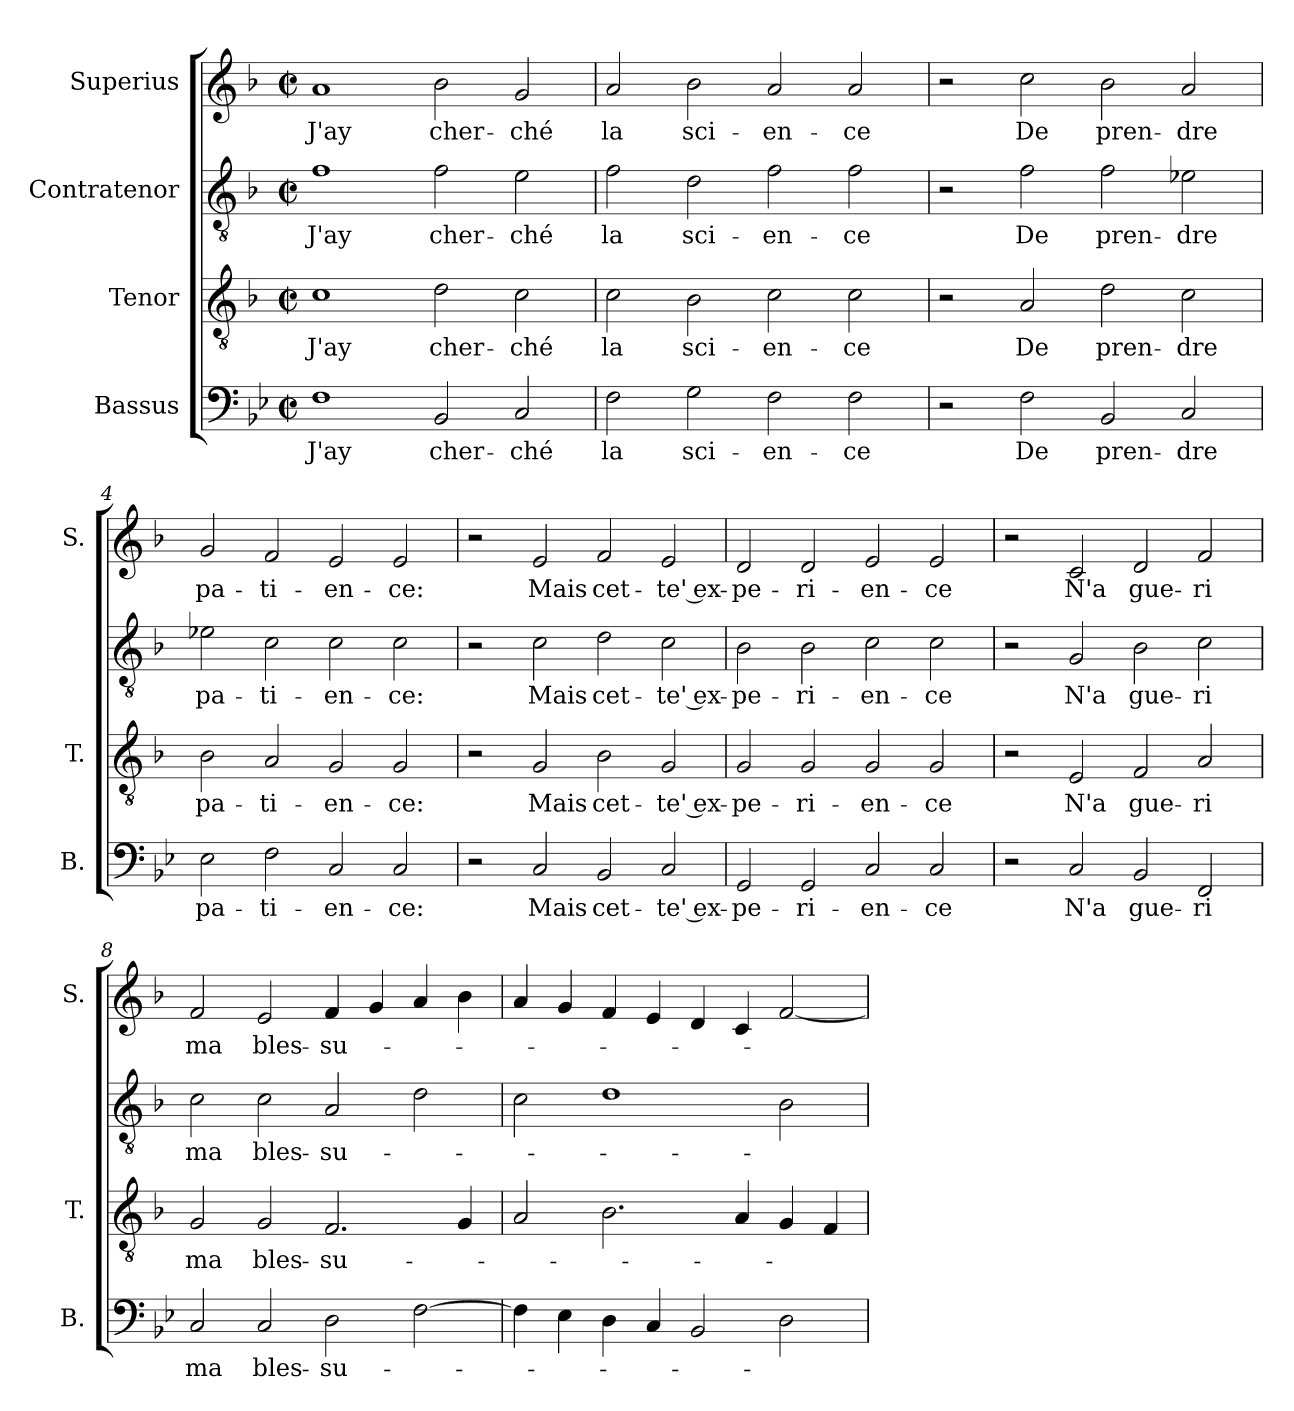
**kern	**text	**kern	**text	**kern	**text	**kern	**text
*part4	*part4	*part3	*part3	*part2	*part2	*part1	*part1
*staff4	*staff4	*staff3	*staff3	*staff2	*staff2	*staff1	*staff1
*I"Bassus	*	*I"Tenor	*	*I"Contratenor	*	*I"Superius	*
*I'B.	*	*I'T.	*	*	*	*I'S.	*
*clefF4	*	*clefGv2	*	*clefGv2	*	*clefG2	*
*k[b-e-]	*	*k[b-]	*	*k[b-]	*	*k[b-]	*
*B-:	*	*F:	*	*F:	*	*F:	*
*M2/2	*	*M2/2	*	*M2/2	*	*M2/2	*
*met(c|)	*	*met(c|)	*	*met(c|)	*	*met(c|)	*
=1	=1	=1	=1	=1	=1	=1	=1
1F\	J'ay	1c\	J'ay	1f\	J'ay	1a/	J'ay
2BB-/	cher-	2d\	cher-	2f\	cher-	2b-\	cher-
2C/	-ché	2c\	-ché	2e\	-ché	2g/	-ché
=2	=2	=2	=2	=2	=2	=2	=2
2F\	la	2c\	la	2f\	la	2a/	la
2G\	sci-	2B-\	sci-	2d\	sci-	2b-\	sci-
2F\	-en-	2c\	-en-	2f\	-en-	2a/	-en-
2F\	-ce	2c\	-ce	2f\	-ce	2a/	-ce
=3	=3	=3	=3	=3	=3	=3	=3
2r	.	2r	.	2r	.	2r	.
2F\	De	2A/	De	2f\	De	2cc\	De
2BB-/	pren-	2d\	pren-	2f\	pren-	2b-\	pren-
2C/	-dre	2c\	-dre	2e-X\	-dre	2a/	-dre
=4	=4	=4	=4	=4	=4	=4	=4
2E-\	pa-	2B-\	pa-	2e-X\	pa-	2g/	pa-
2F\	-ti-	2A/	-ti-	2c\	-ti-	2f/	-ti-
2C/	-en-	2G/	-en-	2c\	-en-	2e/	-en-
2C/	-ce:	2G/	-ce:	2c\	-ce:	2e/	-ce:
=5	=5	=5	=5	=5	=5	=5	=5
2r	.	2r	.	2r	.	2r	.
2C/	Mais	2G/	Mais	2c\	Mais	2e/	Mais
2BB-/	cet-	2B-\	cet-	2d\	cet-	2f/	cet-
2C/	-te' ex-	2G/	-te' ex-	2c\	-te' ex-	2e/	-te' ex-
=6	=6	=6	=6	=6	=6	=6	=6
2GG/	-pe-	2G/	-pe-	2B-\	-pe-	2d/	-pe-
2GG/	-ri-	2G/	-ri-	2B-\	-ri-	2d/	-ri-
2C/	-en-	2G/	-en-	2c\	-en-	2e/	-en-
2C/	-ce	2G/	-ce	2c\	-ce	2e/	-ce
!!LO:LB:g=z
=7	=7	=7	=7	=7	=7	=7	=7
2r	.	2r	.	2r	.	2r	.
2C/	N'a	2E/	N'a	2G/	N'a	2c/	N'a
2BB-/	gue-	2F/	gue-	2B-\	gue-	2d/	gue-
2FF/	-ri	2A/	-ri	2c\	-ri	2f/	-ri
=8	=8	=8	=8	=8	=8	=8	=8
2C/	ma	2G/	ma	2c\	ma	2f/	ma
2C/	bles-	2G/	bles-	2c\	bles-	2e/	bles-
2D\	-su-	2.F/	-su-	2A/	-su-	4f/	-su-
.	.	.	.	.	.	4g/	.
[2F\	.	.	.	2d\	.	4a/	.
.	.	4G/	.	.	.	4b-\	.
=9	=9	=9	=9	=9	=9	=9	=9
4F\]	.	2A/	.	2c\	.	4a/	.
4E-\	.	.	.	.	.	4g/	.
4D\	.	2.B-\	.	1d\	.	4f/	.
4C/	.	.	.	.	.	4e/	.
2BB-/	.	.	.	.	.	4d/	.
.	.	4A/	.	.	.	4c/	.
2D\	.	4G/	.	2B-\	.	[2f/	.
.	.	4F/	.	.	.	.	.
=	=	=	=	=	=	=	=
*-	*-	*-	*-	*-	*-	*-	*-
